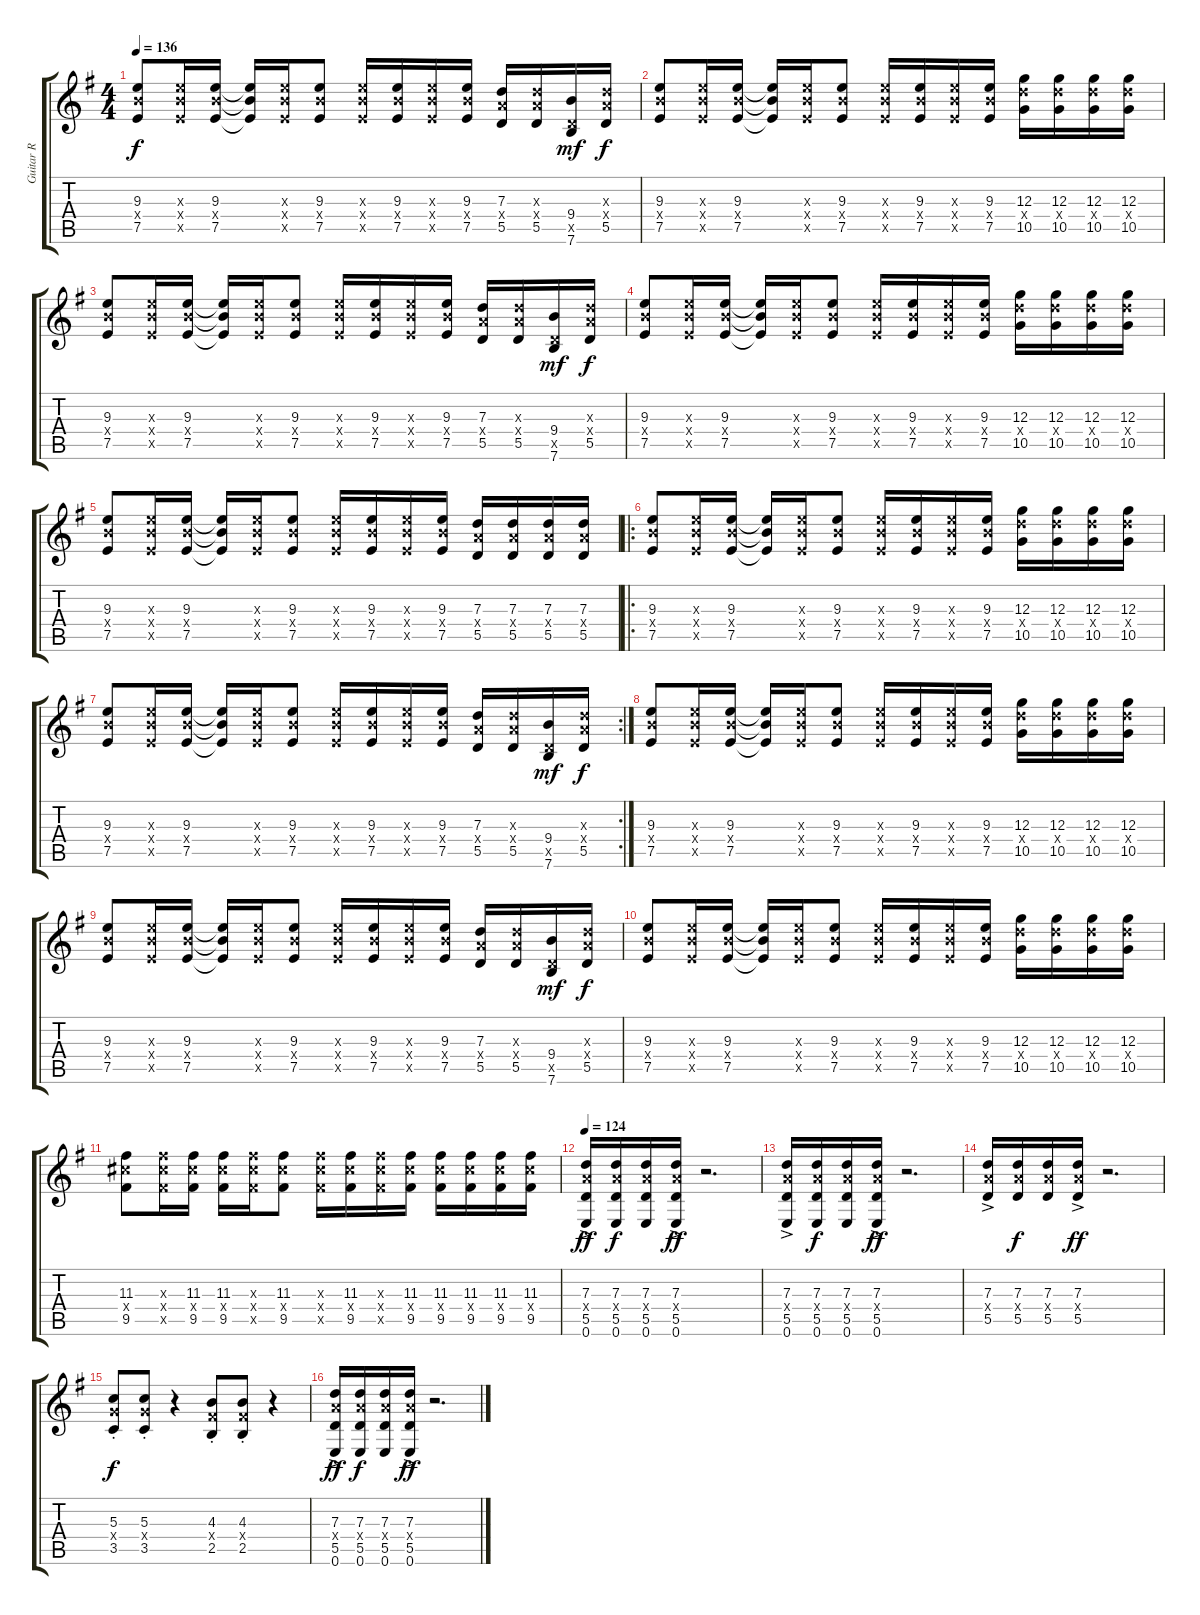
\track ("Guitar R" "Guitar R") {instrument distortionguitar}
\staff {score tabs}
\tuning (E4 B3 G3 D3 A2 E2) {hide}
\ts (4 4)
\tempo 136
\clef g2
\ks g
(9.3 9.4{x} 7.5).8{dy f} (9.3{x} 9.4{x} 7.5{x}).16 (9.3 9.4{x} 7.5).16 (9.3{t} 9.4{t} 7.5{t}).16 (9.3{x} 9.4{x} 7.5{x}).16 (9.3 9.4{x} 7.5).8 (9.3{x} 9.4{x} 7.5{x}).16 (9.3 9.4{x} 7.5).16 (9.3{x} 9.4{x} 7.5{x}).16 (9.3 9.4{x} 7.5).16 (7.3 7.4{x} 5.5).16 (7.3{x} 7.4{x} 5.5).16 (9.4 5.5{x} 7.6).16{dy mf} (7.3{x} 7.4{x} 5.5).16{dy f} |
(9.3 9.4{x} 7.5).8 (9.3{x} 9.4{x} 7.5{x}).16 (9.3 9.4{x} 7.5).16 (9.3{t} 9.4{t} 7.5{t}).16 (9.3{x} 9.4{x} 7.5{x}).16 (9.3 9.4{x} 7.5).8 (9.3{x} 9.4{x} 7.5{x}).16 (9.3 9.4{x} 7.5).16 (9.3{x} 9.4{x} 7.5{x}).16 (9.3 9.4{x} 7.5).16 (12.3 12.4{x} 10.5).16 (12.3 12.4{x} 10.5).16 (12.3 12.4{x} 10.5).16 (12.3 12.4{x} 10.5).16 |
(9.3 9.4{x} 7.5).8 (9.3{x} 9.4{x} 7.5{x}).16 (9.3 9.4{x} 7.5).16 (9.3{t} 9.4{t} 7.5{t}).16 (9.3{x} 9.4{x} 7.5{x}).16 (9.3 9.4{x} 7.5).8 (9.3{x} 9.4{x} 7.5{x}).16 (9.3 9.4{x} 7.5).16 (9.3{x} 9.4{x} 7.5{x}).16 (9.3 9.4{x} 7.5).16 (7.3 7.4{x} 5.5).16 (7.3{x} 7.4{x} 5.5).16 (9.4 5.5{x} 7.6).16{dy mf} (7.3{x} 7.4{x} 5.5).16{dy f} |
(9.3 9.4{x} 7.5).8 (9.3{x} 9.4{x} 7.5{x}).16 (9.3 9.4{x} 7.5).16 (9.3{t} 9.4{t} 7.5{t}).16 (9.3{x} 9.4{x} 7.5{x}).16 (9.3 9.4{x} 7.5).8 (9.3{x} 9.4{x} 7.5{x}).16 (9.3 9.4{x} 7.5).16 (9.3{x} 9.4{x} 7.5{x}).16 (9.3 9.4{x} 7.5).16 (12.3 12.4{x} 10.5).16 (12.3 12.4{x} 10.5).16 (12.3 12.4{x} 10.5).16 (12.3 12.4{x} 10.5).16 |
(9.3 9.4{x} 7.5).8 (9.3{x} 9.4{x} 7.5{x}).16 (9.3 9.4{x} 7.5).16 (9.3{t} 9.4{t} 7.5{t}).16 (9.3{x} 9.4{x} 7.5{x}).16 (9.3 9.4{x} 7.5).8 (9.3{x} 9.4{x} 7.5{x}).16 (9.3 9.4{x} 7.5).16 (9.3{x} 9.4{x} 7.5{x}).16 (9.3 9.4{x} 7.5).16 (7.3 7.4{x} 5.5).16 (7.3 7.4{x} 5.5).16 (7.3 7.4{x} 5.5).16 (7.3 7.4{x} 5.5).16 |
\ro
(9.3 9.4{x} 7.5).8 (9.3{x} 9.4{x} 7.5{x}).16 (9.3 9.4{x} 7.5).16 (9.3{t} 9.4{t} 7.5{t}).16 (9.3{x} 9.4{x} 7.5{x}).16 (9.3 9.4{x} 7.5).8 (9.3{x} 9.4{x} 7.5{x}).16 (9.3 9.4{x} 7.5).16 (9.3{x} 9.4{x} 7.5{x}).16 (9.3 9.4{x} 7.5).16 (12.3 12.4{x} 10.5).16 (12.3 12.4{x} 10.5).16 (12.3 12.4{x} 10.5).16 (12.3 12.4{x} 10.5).16 |
\rc 2
(9.3 9.4{x} 7.5).8 (9.3{x} 9.4{x} 7.5{x}).16 (9.3 9.4{x} 7.5).16 (9.3{t} 9.4{t} 7.5{t}).16 (9.3{x} 9.4{x} 7.5{x}).16 (9.3 9.4{x} 7.5).8 (9.3{x} 9.4{x} 7.5{x}).16 (9.3 9.4{x} 7.5).16 (9.3{x} 9.4{x} 7.5{x}).16 (9.3 9.4{x} 7.5).16 (7.3 7.4{x} 5.5).16 (7.3{x} 7.4{x} 5.5).16 (9.4 5.5{x} 7.6).16{dy mf} (7.3{x} 7.4{x} 5.5).16{dy f} |
(9.3 9.4{x} 7.5).8 (9.3{x} 9.4{x} 7.5{x}).16 (9.3 9.4{x} 7.5).16 (9.3{t} 9.4{t} 7.5{t}).16 (9.3{x} 9.4{x} 7.5{x}).16 (9.3 9.4{x} 7.5).8 (9.3{x} 9.4{x} 7.5{x}).16 (9.3 9.4{x} 7.5).16 (9.3{x} 9.4{x} 7.5{x}).16 (9.3 9.4{x} 7.5).16 (12.3 12.4{x} 10.5).16 (12.3 12.4{x} 10.5).16 (12.3 12.4{x} 10.5).16 (12.3 12.4{x} 10.5).16 |
(9.3 9.4{x} 7.5).8 (9.3{x} 9.4{x} 7.5{x}).16 (9.3 9.4{x} 7.5).16 (9.3{t} 9.4{t} 7.5{t}).16 (9.3{x} 9.4{x} 7.5{x}).16 (9.3 9.4{x} 7.5).8 (9.3{x} 9.4{x} 7.5{x}).16 (9.3 9.4{x} 7.5).16 (9.3{x} 9.4{x} 7.5{x}).16 (9.3 9.4{x} 7.5).16 (7.3 7.4{x} 5.5).16 (7.3{x} 7.4{x} 5.5).16 (9.4 5.5{x} 7.6).16{dy mf} (7.3{x} 7.4{x} 5.5).16{dy f} |
(9.3 9.4{x} 7.5).8 (9.3{x} 9.4{x} 7.5{x}).16 (9.3 9.4{x} 7.5).16 (9.3{t} 9.4{t} 7.5{t}).16 (9.3{x} 9.4{x} 7.5{x}).16 (9.3 9.4{x} 7.5).8 (9.3{x} 9.4{x} 7.5{x}).16 (9.3 9.4{x} 7.5).16 (9.3{x} 9.4{x} 7.5{x}).16 (9.3 9.4{x} 7.5).16 (12.3 12.4{x} 10.5).16 (12.3 12.4{x} 10.5).16 (12.3 12.4{x} 10.5).16 (12.3 12.4{x} 10.5).16 |
(11.3 11.4{x} 9.5).8 (11.3{x} 11.4{x} 9.5{x}).16 (11.3 11.4{x} 9.5).16 (11.3 11.4{x} 9.5).16 (11.3{x} 11.4{x} 9.5{x}).16 (11.3 11.4{x} 9.5).8 (11.3{x} 11.4{x} 9.5{x}).16 (11.3 11.4{x} 9.5).16 (11.3{x} 11.4{x} 9.5{x}).16 (11.3 11.4{x} 9.5).16 (11.3 11.4{x} 9.5).16 (11.3 11.4{x} 9.5).16 (11.3 11.4{x} 9.5).16 (11.3 11.4{x} 9.5).16 |
\tempo 124
(7.3{ac} 7.4{ac x} 5.5{ac} 0.6{ac}).16{dy ff} (7.3 7.4{x} 5.5 0.6).16{dy f} (7.3 7.4{x} 5.5 0.6).16 (7.3{ac} 7.4{ac x} 5.5{ac} 0.6{ac}).16{dy ff} r.2{d} |
(7.3{ac} 7.4{ac x} 5.5{ac} 0.6{ac}).16 (7.3 7.4{x} 5.5 0.6).16{dy f} (7.3 7.4{x} 5.5 0.6).16 (7.3{ac} 7.4{ac x} 5.5{ac} 0.6{ac}).16{dy ff} r.2{d} |
(7.3{ac} 7.4{ac x} 5.5{ac}).16 (7.3 7.4{x} 5.5).16{dy f} (7.3 7.4{x} 5.5).16 (7.3{ac} 7.4{ac x} 5.5{ac}).16{dy ff} r.2{d} |
(5.3{st} 5.4{st x} 3.5{st}).8{dy f} (5.3{st} 5.4{st x} 3.5{st}).8 r.4 (4.3{st} 4.4{st x} 2.5{st}).8 (4.3{st} 4.4{st x} 2.5{st}).8 r.4 |
(7.3{ac} 7.4{ac x} 5.5{ac} 0.6{ac}).16{dy ff} (7.3 7.4{x} 5.5 0.6).16{dy f} (7.3 7.4{x} 5.5 0.6).16 (7.3{ac} 7.4{ac x} 5.5{ac} 0.6{ac}).16{dy ff} r.2{d}
